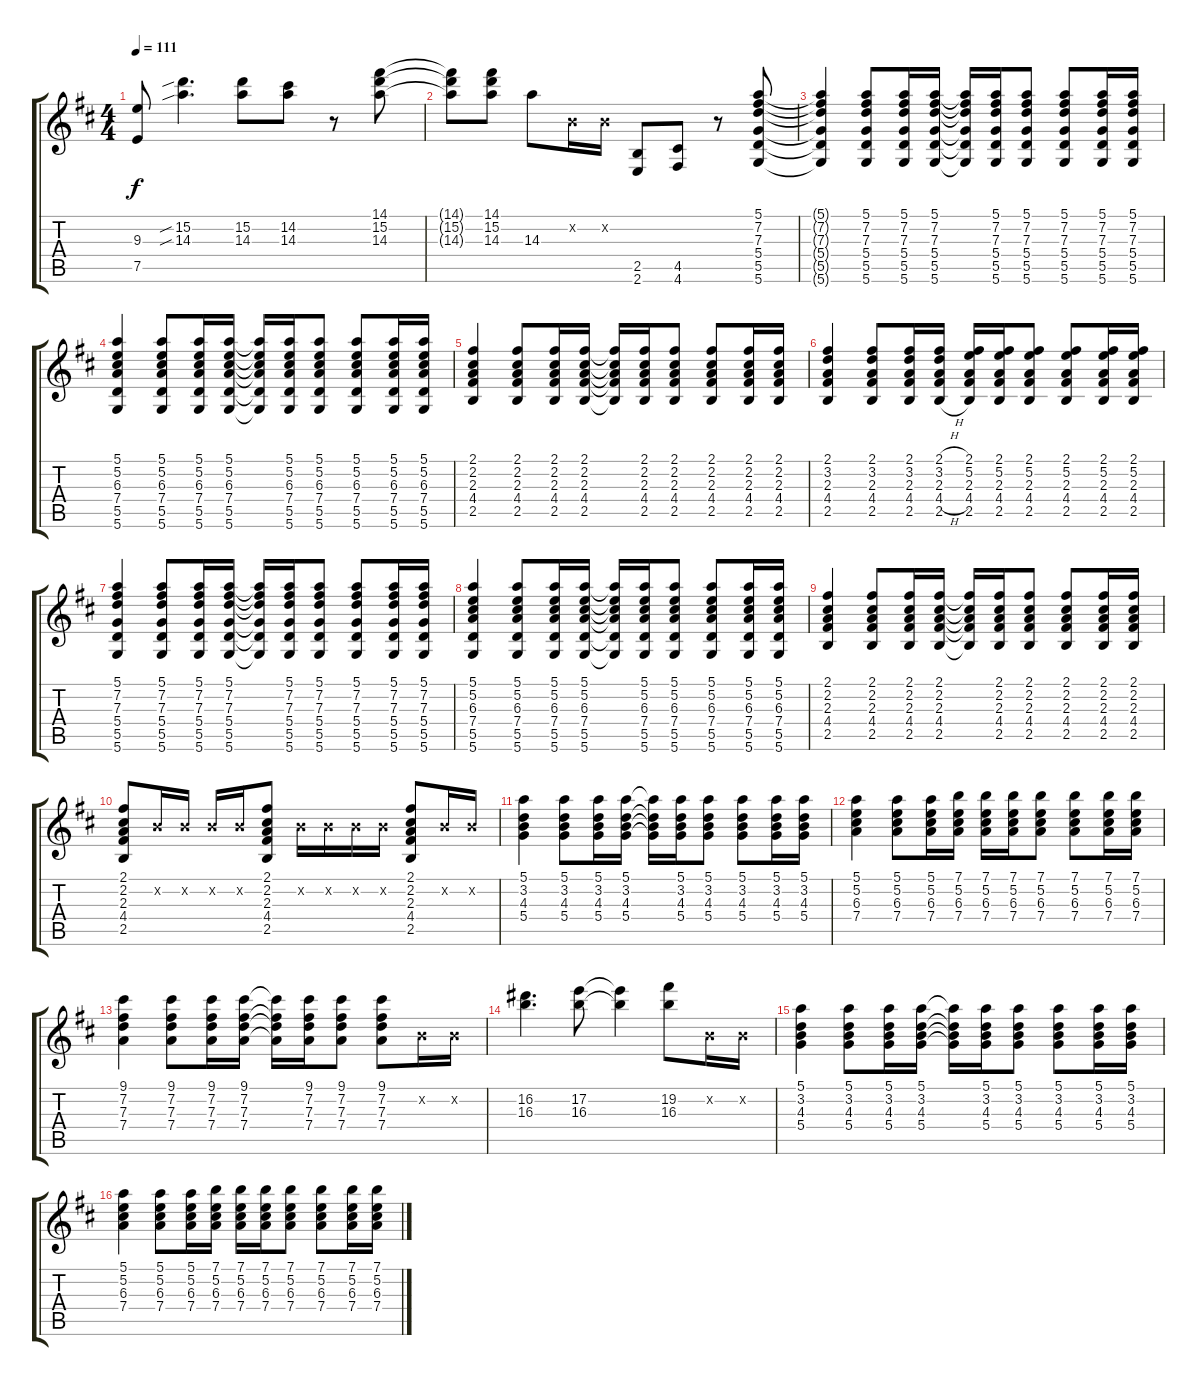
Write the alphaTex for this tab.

\track "" {instrument distortionguitar}
\staff {score tabs}
\tuning (E4 B3 G3 D3 A2 D2) {hide}
\ts (4 4)
\tempo 111
\clef g2
\ks d
(9.3{t} 7.5{t}).8{dy f} (15.2{sib} 14.3{sib}).4{d} (15.2 14.3).8 (14.2 14.3).8 r.8 (14.1 15.2 14.3).8 |
(14.1{t} 15.2{t} 14.3{t}).8 (14.1 15.2 14.3).8 14.3.8 0.2{x}.16 0.2{x}.16 (2.5 2.6).8 (4.5 4.6).8 r.8 (5.1 7.2 7.3 5.4 5.5 5.6).8 |
(5.1{t} 7.2{t} 7.3{t} 5.4{t} 5.5{t} 5.6{t}).4 (5.1 7.2 7.3 5.4 5.5 5.6).8 (5.1 7.2 7.3 5.4 5.5 5.6).16 (5.1 7.2 7.3 5.4 5.5 5.6).16 (5.1{t} 7.2{t} 7.3{t} 5.4{t} 5.5{t} 5.6{t}).16 (5.1 7.2 7.3 5.4 5.5 5.6).16 (5.1 7.2 7.3 5.4 5.5 5.6).8 (5.1 7.2 7.3 5.4 5.5 5.6).8 (5.1 7.2 7.3 5.4 5.5 5.6).16 (5.1 7.2 7.3 5.4 5.5 5.6).16 |
(5.1 5.2 6.3 7.4 5.5 5.6).4 (5.1 5.2 6.3 7.4 5.5 5.6).8 (5.1 5.2 6.3 7.4 5.5 5.6).16 (5.1 5.2 6.3 7.4 5.5 5.6).16 (5.1{t} 5.2{t} 6.3{t} 7.4{t} 5.5{t} 5.6{t}).16 (5.1 5.2 6.3 7.4 5.5 5.6).16 (5.1 5.2 6.3 7.4 5.5 5.6).8 (5.1 5.2 6.3 7.4 5.5 5.6).8 (5.1 5.2 6.3 7.4 5.5 5.6).16 (5.1 5.2 6.3 7.4 5.5 5.6).16 |
(2.1 2.2 2.3 4.4 2.5).4 (2.1 2.2 2.3 4.4 2.5).8 (2.1 2.2 2.3 4.4 2.5).16 (2.1 2.2 2.3 4.4 2.5).16 (2.1{t} 2.2{t} 2.3{t} 4.4{t} 2.5{t}).16 (2.1 2.2 2.3 4.4 2.5).16 (2.1 2.2 2.3 4.4 2.5).8 (2.1 2.2 2.3 4.4 2.5).8 (2.1 2.2 2.3 4.4 2.5).16 (2.1 2.2 2.3 4.4 2.5).16 |
(2.1 3.2 2.3 4.4 2.5).4 (2.1 3.2 2.3 4.4 2.5).8 (2.1 3.2 2.3 4.4 2.5).16 (2.1{h} 3.2{h} 2.3{h} 4.4{h} 2.5{h}).16 (2.1 5.2 2.3 4.4 2.5).16 (2.1 5.2 2.3 4.4 2.5).16 (2.1 5.2 2.3 4.4 2.5).8 (2.1 5.2 2.3 4.4 2.5).8 (2.1 5.2 2.3 4.4 2.5).16 (2.1 5.2 2.3 4.4 2.5).16 |
(5.1 7.2 7.3 5.4 5.5 5.6).4 (5.1 7.2 7.3 5.4 5.5 5.6).8 (5.1 7.2 7.3 5.4 5.5 5.6).16 (5.1 7.2 7.3 5.4 5.5 5.6).16 (5.1{t} 7.2{t} 7.3{t} 5.4{t} 5.5{t} 5.6{t}).16 (5.1 7.2 7.3 5.4 5.5 5.6).16 (5.1 7.2 7.3 5.4 5.5 5.6).8 (5.1 7.2 7.3 5.4 5.5 5.6).8 (5.1 7.2 7.3 5.4 5.5 5.6).16 (5.1 7.2 7.3 5.4 5.5 5.6).16 |
(5.1 5.2 6.3 7.4 5.5 5.6).4 (5.1 5.2 6.3 7.4 5.5 5.6).8 (5.1 5.2 6.3 7.4 5.5 5.6).16 (5.1 5.2 6.3 7.4 5.5 5.6).16 (5.1{t} 5.2{t} 6.3{t} 7.4{t} 5.5{t} 5.6{t}).16 (5.1 5.2 6.3 7.4 5.5 5.6).16 (5.1 5.2 6.3 7.4 5.5 5.6).8 (5.1 5.2 6.3 7.4 5.5 5.6).8 (5.1 5.2 6.3 7.4 5.5 5.6).16 (5.1 5.2 6.3 7.4 5.5 5.6).16 |
(2.1 2.2 2.3 4.4 2.5).4 (2.1 2.2 2.3 4.4 2.5).8 (2.1 2.2 2.3 4.4 2.5).16 (2.1 2.2 2.3 4.4 2.5).16 (2.1{t} 2.2{t} 2.3{t} 4.4{t} 2.5{t}).16 (2.1 2.2 2.3 4.4 2.5).16 (2.1 2.2 2.3 4.4 2.5).8 (2.1 2.2 2.3 4.4 2.5).8 (2.1 2.2 2.3 4.4 2.5).16 (2.1 2.2 2.3 4.4 2.5).16 |
(2.1 2.2 2.3 4.4 2.5).8 0.2{x}.16 0.2{x}.16 0.2{x}.16 0.2{x}.16 (2.1 2.2 2.3 4.4 2.5).8 0.2{x}.16 0.2{x}.16 0.2{x}.16 0.2{x}.16 (2.1 2.2 2.3 4.4 2.5).8 0.2{x}.16 0.2{x}.16 |
(5.1 3.2 4.3 5.4).4 (5.1 3.2 4.3 5.4).8 (5.1 3.2 4.3 5.4).16 (5.1 3.2 4.3 5.4).16 (5.1{t} 3.2{t} 4.3{t} 5.4{t}).16 (5.1 3.2 4.3 5.4).16 (5.1 3.2 4.3 5.4).8 (5.1 3.2 4.3 5.4).8 (5.1 3.2 4.3 5.4).16 (5.1 3.2 4.3 5.4).16 |
(5.1 5.2 6.3 7.4).4 (5.1 5.2 6.3 7.4).8 (5.1 5.2 6.3 7.4).16 (7.1 5.2 6.3 7.4).16 (7.1 5.2 6.3 7.4).16 (7.1 5.2 6.3 7.4).16 (7.1 5.2 6.3 7.4).8 (7.1 5.2 6.3 7.4).8 (7.1 5.2 6.3 7.4).16 (7.1 5.2 6.3 7.4).16 |
(9.1 7.2 7.3 7.4).4 (9.1 7.2 7.3 7.4).8 (9.1 7.2 7.3 7.4).16 (9.1 7.2 7.3 7.4).16 (9.1{t} 7.2{t} 7.3{t} 7.4{t}).16 (9.1 7.2 7.3 7.4).16 (9.1 7.2 7.3 7.4).8 (9.1 7.2 7.3 7.4).8 0.2{x}.16 0.2{x}.16 |
(16.2 16.3).4{d} (17.2 16.3).8 (17.2{t} 16.3{t}).4 (19.2 16.3).8 0.2{x}.16 0.2{x}.16 |
(5.1 3.2 4.3 5.4).4 (5.1 3.2 4.3 5.4).8 (5.1 3.2 4.3 5.4).16 (5.1 3.2 4.3 5.4).16 (5.1{t} 3.2{t} 4.3{t} 5.4{t}).16 (5.1 3.2 4.3 5.4).16 (5.1 3.2 4.3 5.4).8 (5.1 3.2 4.3 5.4).8 (5.1 3.2 4.3 5.4).16 (5.1 3.2 4.3 5.4).16 |
(5.1 5.2 6.3 7.4).4 (5.1 5.2 6.3 7.4).8 (5.1 5.2 6.3 7.4).16 (7.1 5.2 6.3 7.4).16 (7.1 5.2 6.3 7.4).16 (7.1 5.2 6.3 7.4).16 (7.1 5.2 6.3 7.4).8 (7.1 5.2 6.3 7.4).8 (7.1 5.2 6.3 7.4).16 (7.1 5.2 6.3 7.4).16
